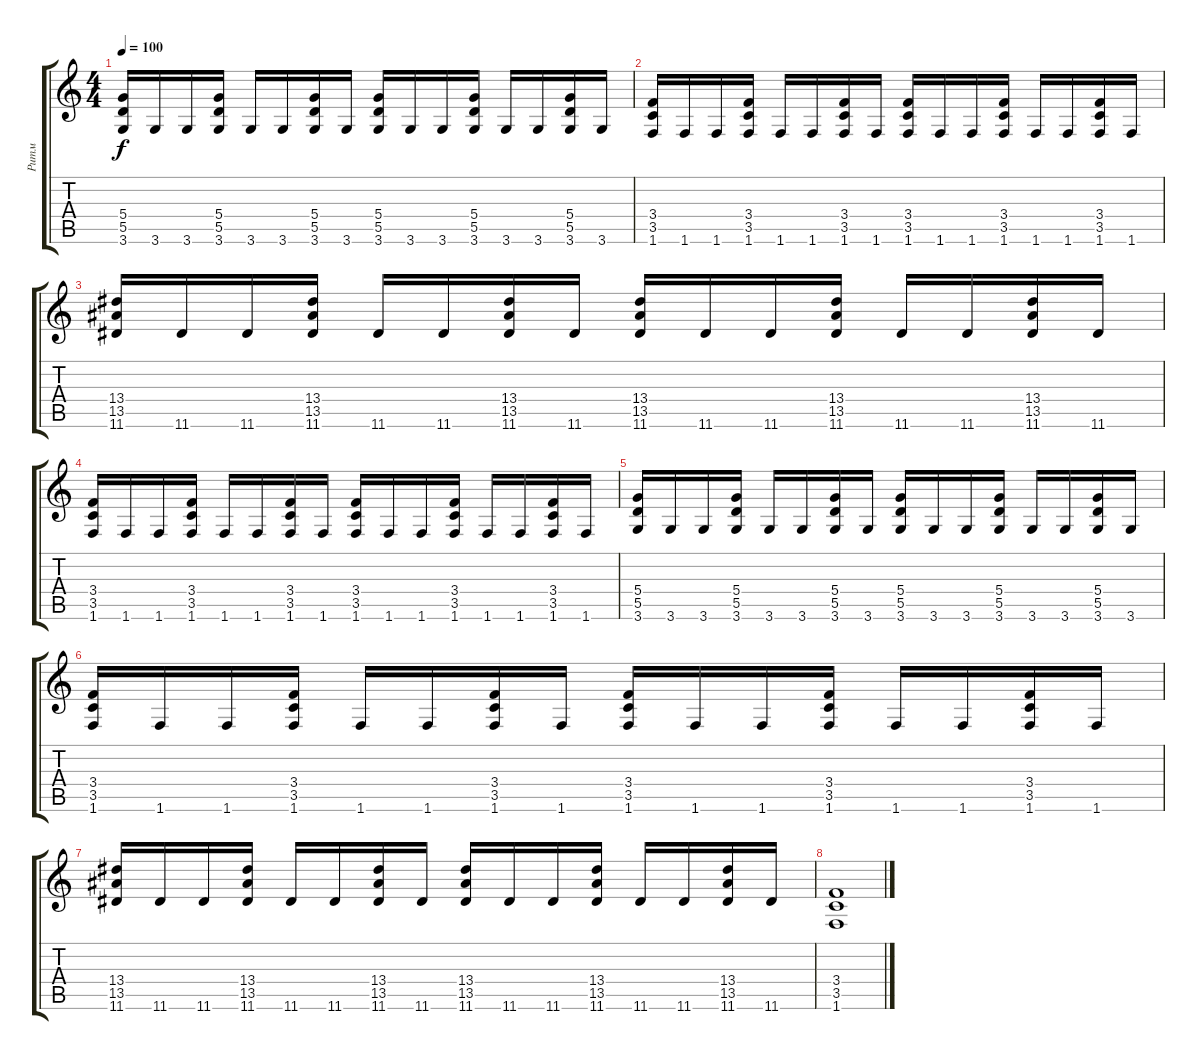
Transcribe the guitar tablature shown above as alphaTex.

\track ("Ритм" "Ритм") {instrument distortionguitar}
\staff {score tabs}
\tuning (E4 B3 G3 D3 A2 E2) {hide}
\ts (4 4)
\tempo 100
\clef g2
\ks c
(5.4 5.5 3.6).16{dy f} 3.6.16 3.6.16 (5.4 5.5 3.6).16 3.6.16 3.6.16 (5.4 5.5 3.6).16 3.6.16 (5.4 5.5 3.6).16 3.6.16 3.6.16 (5.4 5.5 3.6).16 3.6.16 3.6.16 (5.4 5.5 3.6).16 3.6.16 |
(3.4 3.5 1.6).16 1.6.16 1.6.16 (3.4 3.5 1.6).16 1.6.16 1.6.16 (3.4 3.5 1.6).16 1.6.16 (3.4 3.5 1.6).16 1.6.16 1.6.16 (3.4 3.5 1.6).16 1.6.16 1.6.16 (3.4 3.5 1.6).16 1.6.16 |
(13.4 13.5 11.6).16 11.6.16 11.6.16 (13.4 13.5 11.6).16 11.6.16 11.6.16 (13.4 13.5 11.6).16 11.6.16 (13.4 13.5 11.6).16 11.6.16 11.6.16 (13.4 13.5 11.6).16 11.6.16 11.6.16 (13.4 13.5 11.6).16 11.6.16 |
(3.4 3.5 1.6).16 1.6.16 1.6.16 (3.4 3.5 1.6).16 1.6.16 1.6.16 (3.4 3.5 1.6).16 1.6.16 (3.4 3.5 1.6).16 1.6.16 1.6.16 (3.4 3.5 1.6).16 1.6.16 1.6.16 (3.4 3.5 1.6).16 1.6.16 |
(5.4 5.5 3.6).16 3.6.16 3.6.16 (5.4 5.5 3.6).16 3.6.16 3.6.16 (5.4 5.5 3.6).16 3.6.16 (5.4 5.5 3.6).16 3.6.16 3.6.16 (5.4 5.5 3.6).16 3.6.16 3.6.16 (5.4 5.5 3.6).16 3.6.16 |
(3.4 3.5 1.6).16 1.6.16 1.6.16 (3.4 3.5 1.6).16 1.6.16 1.6.16 (3.4 3.5 1.6).16 1.6.16 (3.4 3.5 1.6).16 1.6.16 1.6.16 (3.4 3.5 1.6).16 1.6.16 1.6.16 (3.4 3.5 1.6).16 1.6.16 |
(13.4 13.5 11.6).16 11.6.16 11.6.16 (13.4 13.5 11.6).16 11.6.16 11.6.16 (13.4 13.5 11.6).16 11.6.16 (13.4 13.5 11.6).16 11.6.16 11.6.16 (13.4 13.5 11.6).16 11.6.16 11.6.16 (13.4 13.5 11.6).16 11.6.16 |
(3.4 3.5 1.6).1
